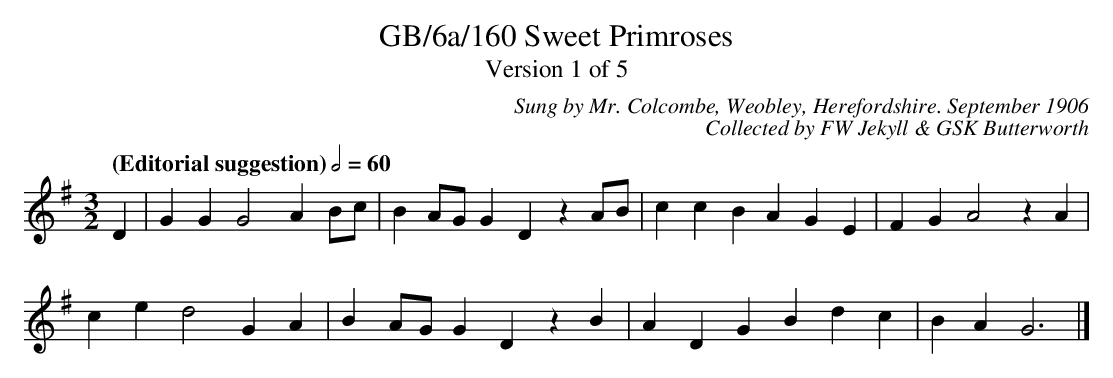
X:1
T:GB/6a/160 Sweet Primroses
T:Version 1 of 5
C:Sung by Mr. Colcombe, Weobley, Herefordshire. September 1906
C:Collected by FW Jekyll & GSK Butterworth
M:3/2
L:1/4
Q:"(Editorial suggestion)" 1/2=60
K:G
D | G G G2 A B/c/ | B A/G/ G D z A/B/ | c c B A G E | F G A2 z A |
c e d2 G A | B A/G/ G D z B | A D G B d c | B A G3 |]
